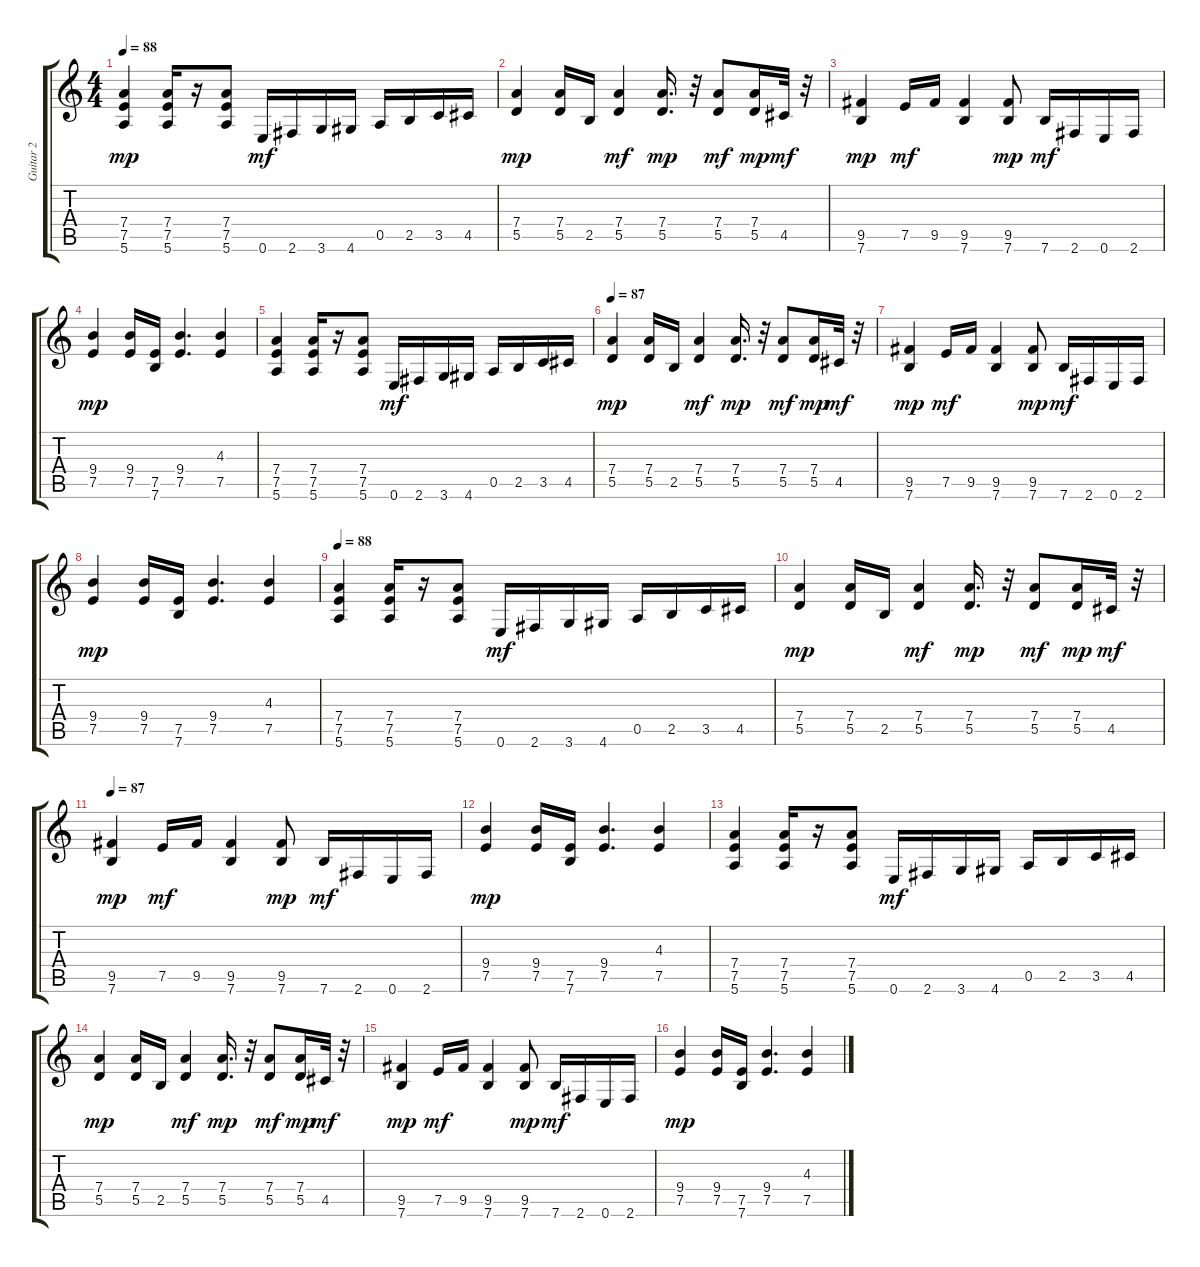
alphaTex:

\track ("Guitar 2" "Guitar 2") {instrument distortionguitar}
\staff {score tabs}
\tuning (E4 B3 G3 D3 A2 E2) {hide}
\ts (4 4)
\tempo 88
\clef g2
\ks c
(7.4 7.5 5.6).4{dy mp} (7.4 7.5 5.6).16 r.16 (7.4 7.5 5.6).8 0.6.16{dy mf} 2.6.16 3.6.16 4.6.16 0.5.16 2.5.16 3.5.16 4.5.16 |
(7.4 5.5).4{dy mp} (7.4 5.5).16 2.5.16 (7.4 5.5).4{dy mf} (7.4 5.5).16{d dy mp} r.32 (7.4 5.5).8{dy mf} (7.4 5.5).16{dy mp} 4.5.32{dy mf} r.32 |
(9.5 7.6).4{dy mp} 7.5.16{dy mf} 9.5.16 (9.5 7.6).4 (9.5 7.6).8{dy mp} 7.6.16{dy mf} 2.6.16 0.6.16 2.6.16 |
(9.4 7.5).4{dy mp} (9.4 7.5).16 (7.5 7.6).16 (9.4 7.5).4{d} (4.3 7.5).4 |
(7.4 7.5 5.6).4 (7.4 7.5 5.6).16 r.16 (7.4 7.5 5.6).8 0.6.16{dy mf} 2.6.16 3.6.16 4.6.16 0.5.16 2.5.16 3.5.16 4.5.16 |
\tempo 87
(7.4 5.5).4{dy mp} (7.4 5.5).16 2.5.16 (7.4 5.5).4{dy mf} (7.4 5.5).16{d dy mp} r.32 (7.4 5.5).8{dy mf} (7.4 5.5).16{dy mp} 4.5.32{dy mf} r.32 |
(9.5 7.6).4{dy mp} 7.5.16{dy mf} 9.5.16 (9.5 7.6).4 (9.5 7.6).8{dy mp} 7.6.16{dy mf} 2.6.16 0.6.16 2.6.16 |
(9.4 7.5).4{dy mp} (9.4 7.5).16 (7.5 7.6).16 (9.4 7.5).4{d} (4.3 7.5).4 |
\tempo 88
(7.4 7.5 5.6).4 (7.4 7.5 5.6).16 r.16 (7.4 7.5 5.6).8 0.6.16{dy mf} 2.6.16 3.6.16 4.6.16 0.5.16 2.5.16 3.5.16 4.5.16 |
(7.4 5.5).4{dy mp} (7.4 5.5).16 2.5.16 (7.4 5.5).4{dy mf} (7.4 5.5).16{d dy mp} r.32 (7.4 5.5).8{dy mf} (7.4 5.5).16{dy mp} 4.5.32{dy mf} r.32 |
\tempo 87
(9.5 7.6).4{dy mp} 7.5.16{dy mf} 9.5.16 (9.5 7.6).4 (9.5 7.6).8{dy mp} 7.6.16{dy mf} 2.6.16 0.6.16 2.6.16 |
(9.4 7.5).4{dy mp} (9.4 7.5).16 (7.5 7.6).16 (9.4 7.5).4{d} (4.3 7.5).4 |
(7.4 7.5 5.6).4 (7.4 7.5 5.6).16 r.16 (7.4 7.5 5.6).8 0.6.16{dy mf} 2.6.16 3.6.16 4.6.16 0.5.16 2.5.16 3.5.16 4.5.16 |
(7.4 5.5).4{dy mp} (7.4 5.5).16 2.5.16 (7.4 5.5).4{dy mf} (7.4 5.5).16{d dy mp} r.32 (7.4 5.5).8{dy mf} (7.4 5.5).16{dy mp} 4.5.32{dy mf} r.32 |
(9.5 7.6).4{dy mp} 7.5.16{dy mf} 9.5.16 (9.5 7.6).4 (9.5 7.6).8{dy mp} 7.6.16{dy mf} 2.6.16 0.6.16 2.6.16 |
(9.4 7.5).4{dy mp} (9.4 7.5).16 (7.5 7.6).16 (9.4 7.5).4{d} (4.3 7.5).4
